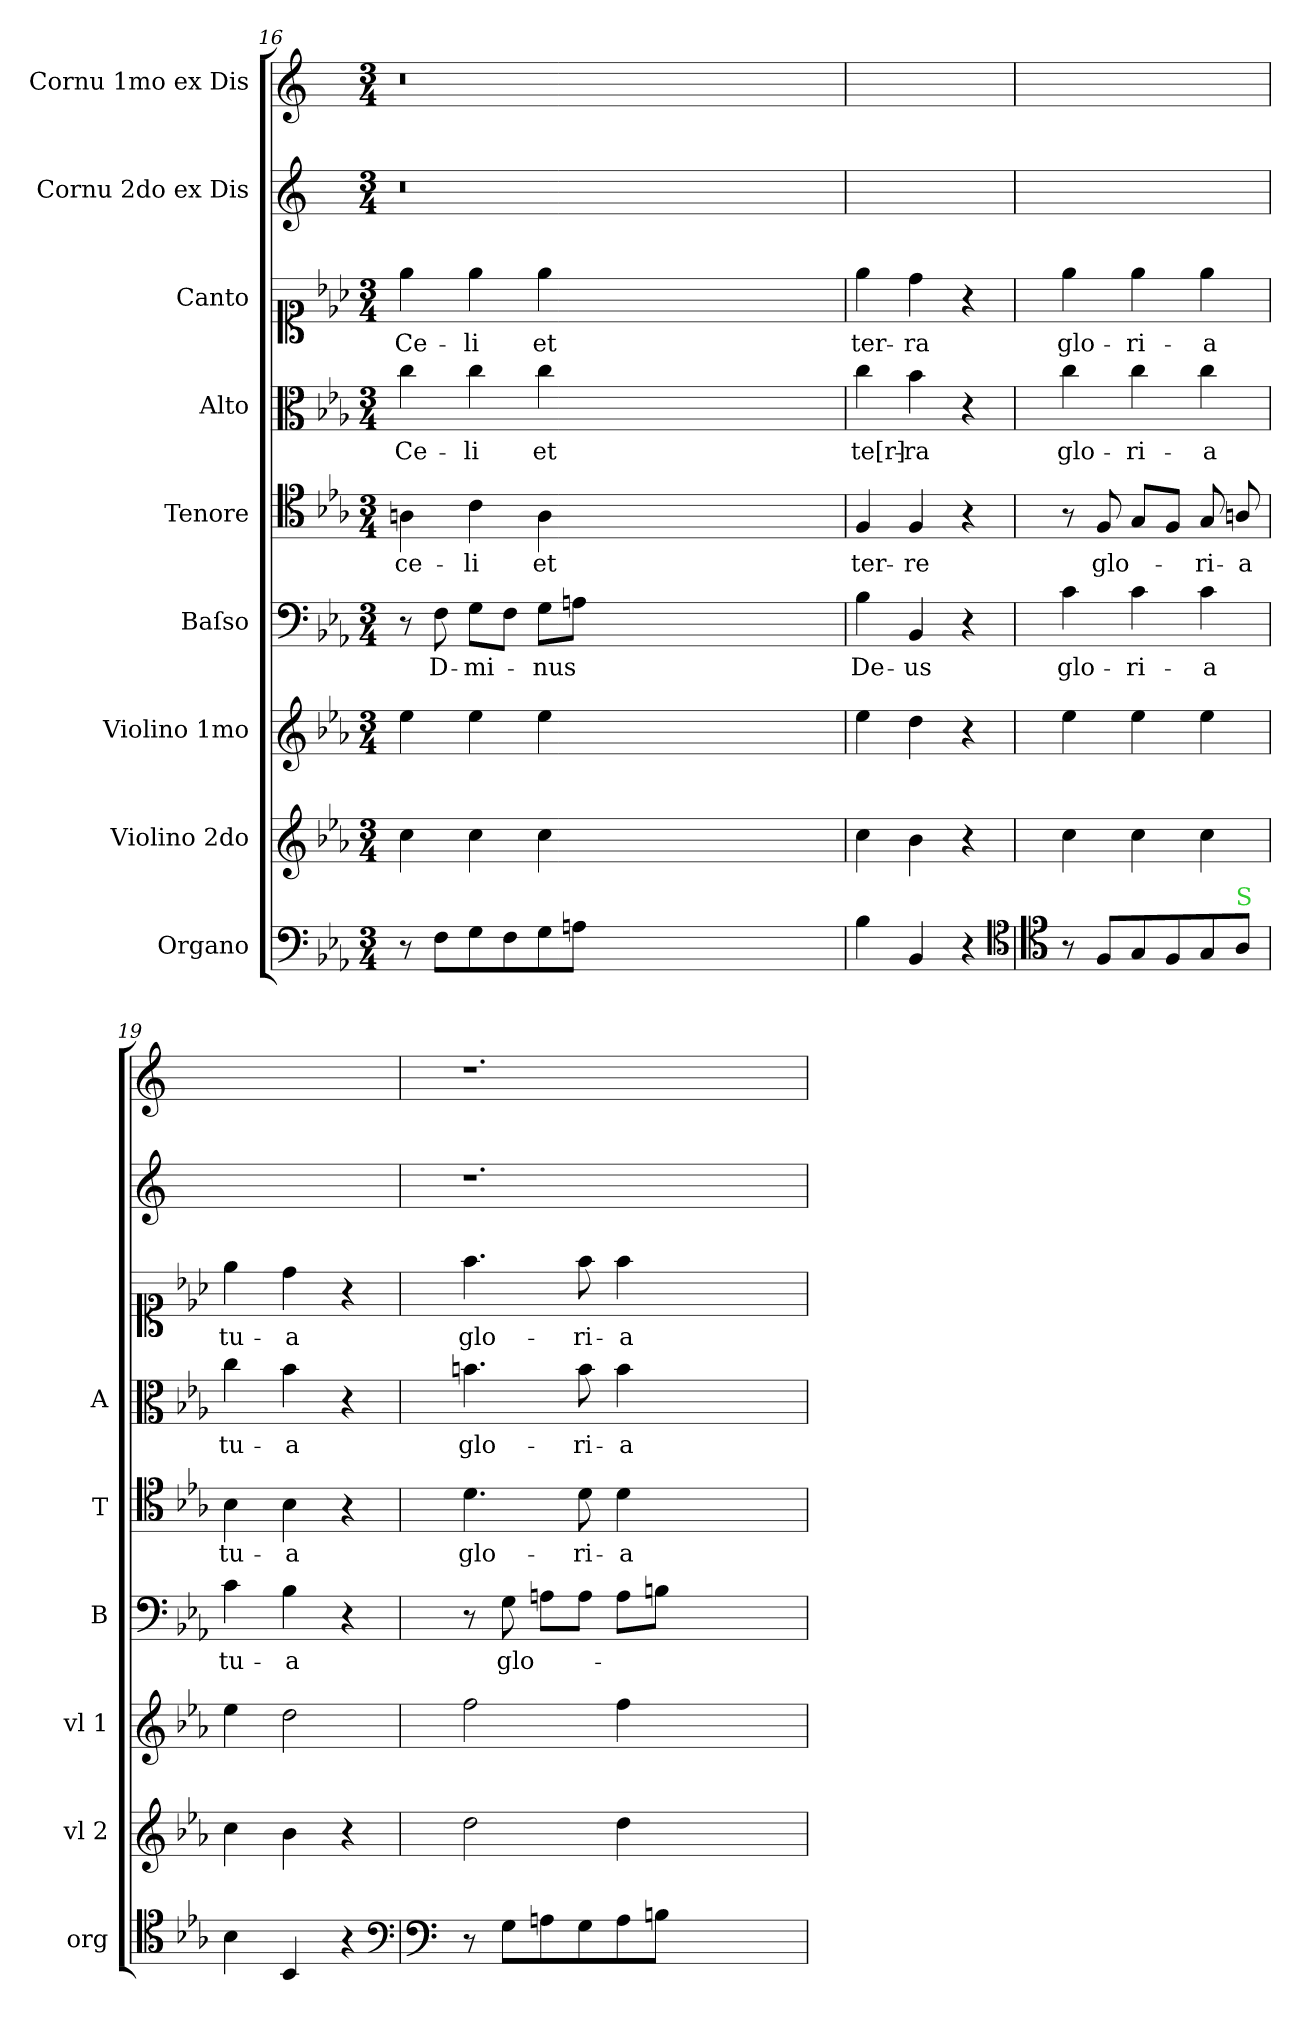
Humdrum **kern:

**kern	**kern	**kern	**kern	**text	**dynam	**kern	**text	**kern	**text	**kern	**text	**kern	**kern
*part9	*part8	*part7	*part6	*part6	*part6	*part5	*part5	*part4	*part4	*part3	*part3	*part2	*part1
*staff9	*staff8	*staff7	*staff6	*staff6	*staff6	*staff5	*staff5	*staff4	*staff4	*staff3	*staff3	*staff2	*staff1
*I"Organo	*I"Violino 2do	*I"Violino 1mo	*I"Baſso	*	*	*I"Tenore	*	*I"Alto	*	*I"Canto	*	*I"Cornu 2do ex Dis	*I"Cornu 1mo ex Dis
*I'org	*I'vl 2	*I'vl 1	*I'B	*	*	*I'T	*	*I'A	*	*	*	*	*
*clefF4	*clefG2	*clefG2	*clefF4	*	*	*clefC4	*	*clefC3	*	*clefC1	*	*clefG2	*clefG2
*	*	*	*	*	*	*	*	*	*	*	*	*ITrd5c9	*ITrd5c9
*k[b-e-a-]	*k[b-e-a-]	*k[b-e-a-]	*k[b-e-a-]	*	*	*k[b-e-a-]	*	*k[b-e-a-]	*	*k[b-e-a-]	*	*k[b-e-a-]	*k[b-e-a-]
*E-:	*E-:	*E-:	*E-:	*	*	*E-:	*	*E-:	*	*E-:	*	*E-:	*E-:
*M3/4	*M3/4	*M3/4	*M3/4	*	*	*M3/4	*	*M3/4	*	*M3/4	*	*M3/4	*M3/4
=16	=16	=16	=16	=16	=16	=16	=16	=16	=16	=16	=16	=16	=16
8r	4cc\	4ee-\	8r	.	.	4An\	ce-	4cc\	Ce-	4ee-\	Ce-	0.r	0.r
8F\L	.	.	8F\	D[o]-	.	.	.	.	.	.	.	.	.
8G\	4cc\	4ee-\	8G\L	-mi-	.	4c\	-li	4cc\	-li	4ee-\	-li	.	.
8F\	.	.	8F\J	.	.	.	.	.	.	.	.	.	.
8G\	4cc\	4ee-\	8G\L	-nus	.	4A\	et	4cc\	et	4ee-\	et	.	.
8An\J	.	.	8An\J	.	.	.	.	.	.	.	.	.	.
0ryy	0ryy	0ryy	0ryy	.	.	0ryy	.	0ryy	.	0ryy	.	.	.
4ryy	4ryy	4ryy	4ryy	.	.	4ryy	.	4ryy	.	4ryy	.	.	.
=17	=17	=17	=17	=17	=17	=17	=17	=17	=17	=17	=17	=17	=17
4B-\	4cc\	4ee-\	4B-\	De-	.	4F/	ter-	4cc\	te[r]-	4ee-\	ter-	2.ryy	2.ryy
4BB-/	4b-\	4dd\	4BB-/	-us	.	4F/	-re	4b-\	-ra	4dd\	-ra	.	.
4r	4r	4r	4r	.	.	4r	.	4r	.	4r	.	.	.
*clefC4	*	*	*	*	*	*	*	*	*	*	*	*	*
=18	=18	=18	=18	=18	=18	=18	=18	=18	=18	=18	=18	=18	=18
*clefC4	*	*	*	*	*	*	*	*	*	*	*	*	*
!	!	!	!	!	!LO:DY:b	!	!	!	!	!	!	!	!
8r	4cc\	4ee-\	4c\	glo-	pi	8r	.	4cc\	glo-	4ee-\	glo-	2.ryy	2.ryy
8F/L	.	.	.	.	.	8F/	glo-	.	.	.	.	.	.
8G/	4cc\	4ee-\	4c\	-ri-	.	8G/L	.	4cc\	-ri-	4ee-\	-ri-	.	.
8F/	.	.	.	.	.	8F/J	.	.	.	.	.	.	.
8G/	4cc\	4ee-\	4c\	-a	.	8G/	-ri-	4cc\	-a	4ee-\	-a	.	.
!LO:TX:a:color=limegreen:t=S	!	!	!	!	!	!	!	!	!	!	!	!	!
8A-/J	.	.	.	.	.	8An/	-a	.	.	.	.	.	.
=19	=19	=19	=19	=19	=19	=19	=19	=19	=19	=19	=19	=19	=19
4B-\	4cc\	4ee-\	4c\	tu-	.	4B-\	tu-	4cc\	tu-	4ee-\	tu-	2.ryy	2.ryy
4BB-/	4b-\	2dd\	4B-\	-a	.	4B-\	-a	4b-\	-a	4dd\	-a	.	.
4r	4r	.	4r	.	.	4r	.	4r	.	4r	.	.	.
*clefF4	*	*	*	*	*	*	*	*	*	*	*	*	*
=20	=20	=20	=20	=20	=20	=20	=20	=20	=20	=20	=20	=20	=20
*clefF4	*	*	*	*	*	*	*	*	*	*	*	*	*
8r	2dd\	2ff\	8r	.	.	4.d\	glo-	4.bn\	glo-	4.ff\	glo-	1.r	1.r
8G\L	.	.	8G\	glo-	.	.	.	.	.	.	.	.	.
8An\	.	.	8An\L	.	.	.	.	.	.	.	.	.	.
8G\	.	.	8A\J	.	.	8d\	-ri-	8b\	-ri-	8ff\	-ri-	.	.
8A\	4dd\	4ff\	8A\L	.	.	4d\	-a	4b\	-a	4ff\	-a	.	.
8Bn\J	.	.	8Bn\J	.	.	.	.	.	.	.	.	.	.
2.ryy	2.ryy	2.ryy	2.ryy	.	.	2.ryy	.	2.ryy	.	2.ryy	.	.	.
=	=	=	=	=	=	=	=	=	=	=	=	=	=
*-	*-	*-	*-	*-	*-	*-	*-	*-	*-	*-	*-	*-	*-
